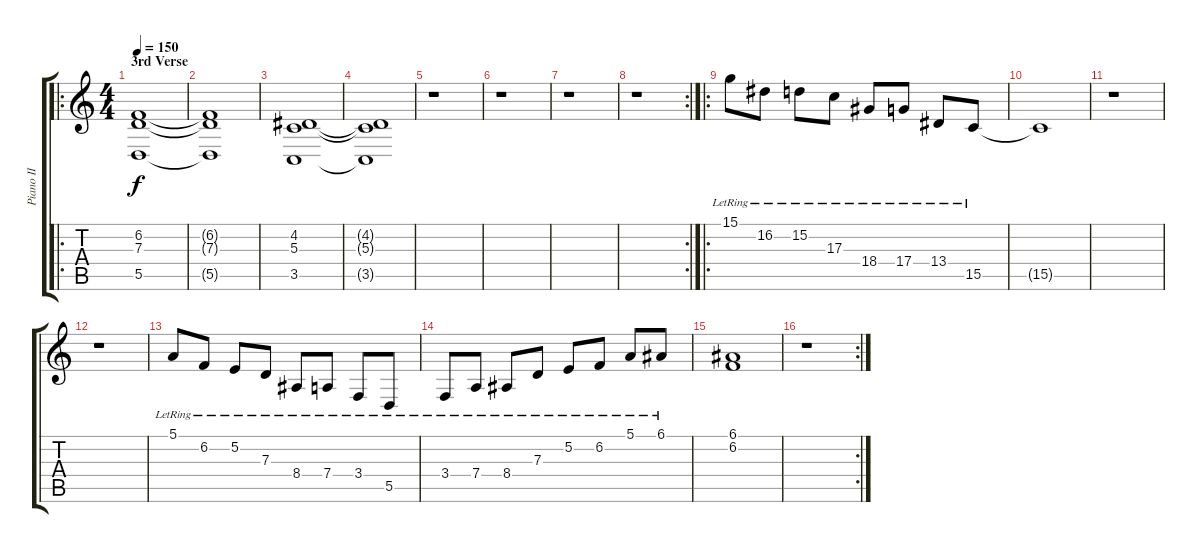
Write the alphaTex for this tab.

\track ("Piano II" "Piano II") {instrument acousticgrandpiano}
\staff {score tabs}
\tuning (E4 B3 G3 D3 A2 E2) {hide}
\ro
\ts (4 4)
\section ("" "3rd Verse")
\tempo 150
\clef g2
\ks c
(6.2 7.3 5.5).1{dy f} |
(6.2{t} 7.3{t} 5.5{t}).1 |
(4.2 5.3 3.5).1 |
(4.2{t} 5.3{t} 3.5{t}).1 |
r.1 |
r.1 |
r.1 |
\rc 2
r.1 |
\ro
15.1{lr}.8 16.2{lr}.8 15.2{lr}.8 17.3{lr}.8 18.4{lr}.8 17.4{lr}.8 13.4{lr}.8 15.5{lr}.8 |
15.5{t}.1 |
r.1 |
r.1 |
5.1{lr}.8 6.2{lr}.8 5.2{lr}.8 7.3{lr}.8 8.4{lr}.8 7.4{lr}.8 3.4{lr}.8 5.5{lr}.8 |
3.4{lr}.8 7.4{lr}.8 8.4{lr}.8 7.3{lr}.8 5.2{lr}.8 6.2{lr}.8 5.1{lr}.8 6.1{lr}.8 |
(6.1 6.2).1 |
\rc 2
r.1
